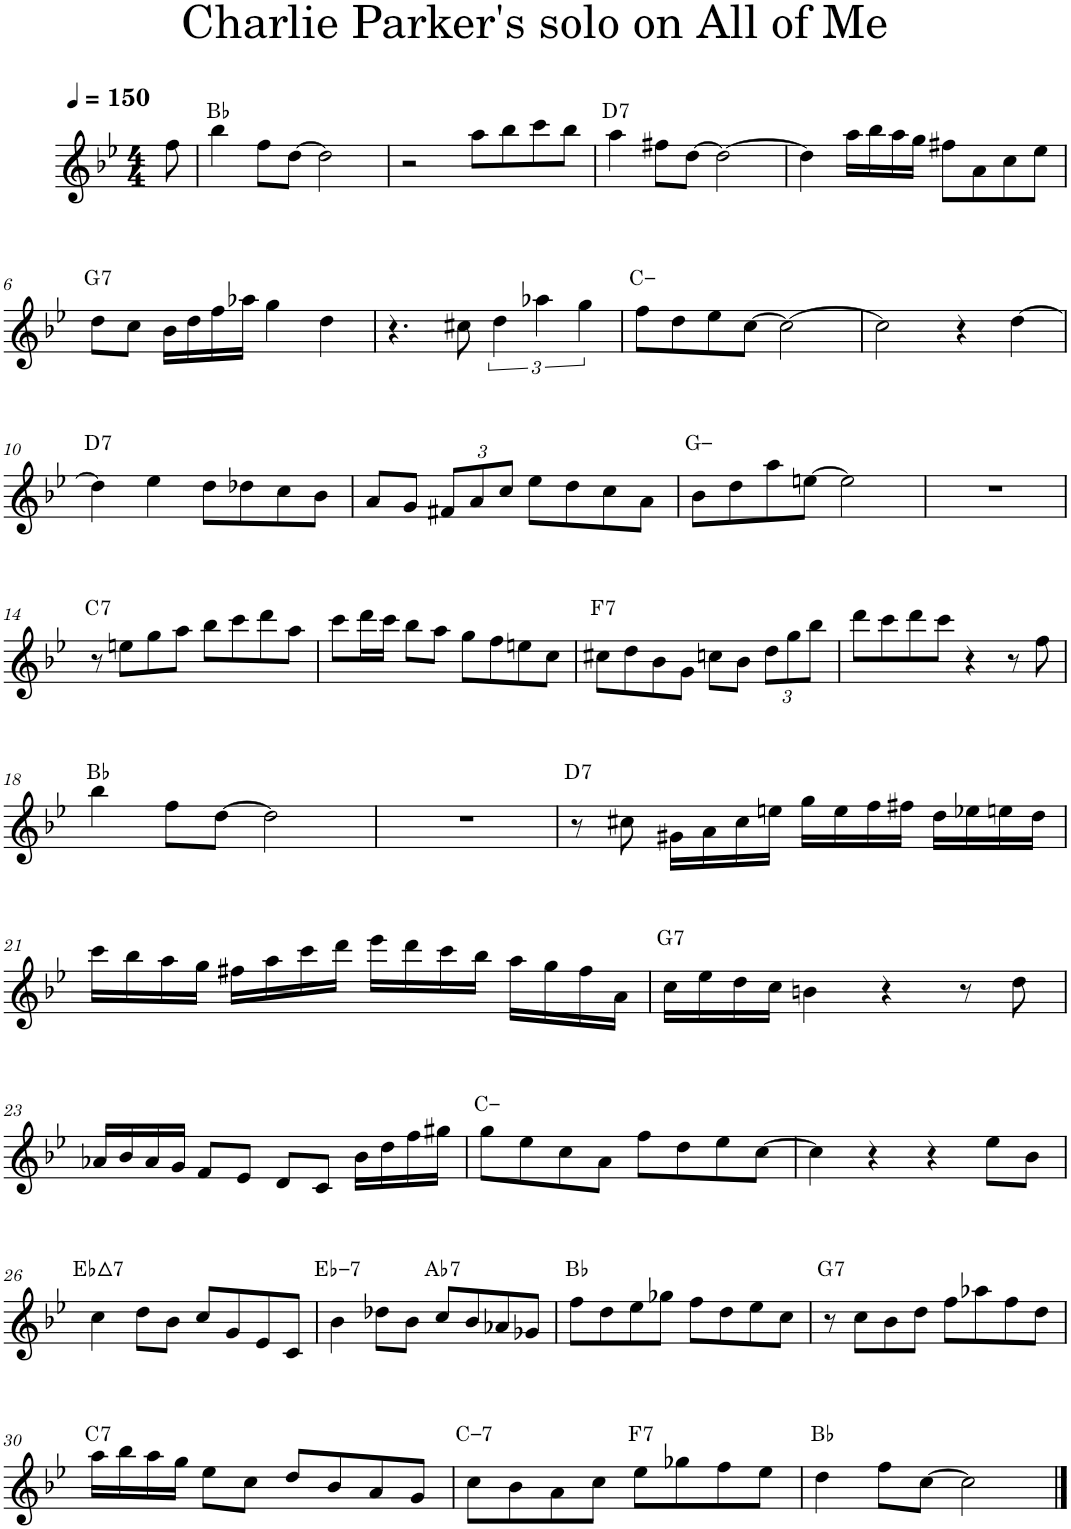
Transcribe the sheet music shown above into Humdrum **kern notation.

**kern	**harte
*part1	*part1
*staff1	*
*I"Tenor Saxophone	*
*I'T. Sax.	*
*clefG2	*
*Trd8c14	*
*k[b-e-]	*
*M4/4	*
*MM150	*
=1	=1
8ff\	.
=2	=2
4bb-\	Bb:maj
8ff\L	.
[8dd\J	.
2dd\]	.
=3	=3
2r	.
8aa\L	.
8bb-\	.
8ccc\	.
8bb-\J	.
=4	=4
!	!LO:H:kt=7
4aa\	D:7
8ff#X\L	.
[8dd\J	.
2dd\_	.
=5	=5
4dd\]	.
16aa\LL	.
16bb-\	.
16aa\	.
16gg\JJ	.
8ff#X\L	.
8a\	.
8cc\	.
8ee-\J	.
!!LO:LB:g=z
=6	=6
!	!LO:H:kt=7
8dd\L	G:7
8cc\J	.
16b-\LL	.
16dd\	.
16ff\	.
16aa-X\JJ	.
4gg\	.
4dd\	.
=7	=7
4.r	.
8cc#X\	.
6dd\	.
6aa-X\	.
6gg\	.
=8	=8
8ff\L	C:min
8dd\	.
8ee-\	.
[8cc\J	.
2cc\_	.
=9	=9
2cc\]	.
4r	.
[4dd\	.
!!LO:LB:g=z
=10	=10
!	!LO:H:kt=7
4dd\]	D:7
4ee-\	.
8dd\L	.
8dd-X\	.
8cc\	.
8b-\J	.
=11	=11
8a/L	.
8g/J	.
*Xbrackettup	*
12f#X/L	.
12a/	.
12cc/J	.
8ee-\L	.
8dd\	.
8cc\	.
8a\J	.
=12	=12
8b-\L	G:min
8dd\	.
8aa\	.
[8een\J	.
2ee\]	.
=13	=13
1r	.
!!LO:LB:g=z
=14	=14
!	!LO:H:kt=7
8r	C:7
8een\L	.
8gg\	.
8aa\J	.
8bb-\L	.
8ccc\	.
8ddd\	.
8aa\J	.
=15	=15
8ccc\L	.
16ddd\L	.
16ccc\JJ	.
8bb-\L	.
8aa\J	.
8gg\L	.
8ff\	.
8een\	.
8cc\J	.
=16	=16
!	!LO:H:kt=7
8cc#X\L	F:7
8dd\	.
8b-\	.
8g\J	.
8ccn\L	.
8b-\J	.
12dd\L	.
12gg\	.
12bb-\J	.
=17	=17
8ddd\L	.
8ccc\	.
8ddd\	.
8ccc\J	.
4r	.
8r	.
8ff\	.
!!LO:LB:g=z
=18	=18
4bb-\	Bb:maj
8ff\L	.
[8dd\J	.
2dd\]	.
=19	=19
1r	.
=20	=20
!	!LO:H:kt=7
8r	D:7
8cc#X\	.
16g#X\LL	.
16a\	.
16cc#\	.
16een\JJ	.
16gg\LL	.
16ee\	.
16ff\	.
16ff#X\JJ	.
16dd\LL	.
16ee-X\	.
16een\	.
16dd\JJ	.
!!LO:LB:g=z
=21	=21
16ccc\LL	.
16bb-\	.
16aa\	.
16gg\JJ	.
16ff#X\LL	.
16aa\	.
16ccc\	.
16ddd\JJ	.
16eee-\LL	.
16ddd\	.
16ccc\	.
16bb-\JJ	.
16aa\LL	.
16gg\	.
16ff#\	.
16a\JJ	.
=22	=22
!	!LO:H:kt=7
16cc\LL	G:7
16ee-\	.
16dd\	.
16cc\JJ	.
4bn\	.
4r	.
8r	.
8dd\	.
!!LO:LB:g=z
=23	=23
16a-X/LL	.
16b-/	.
16a-/	.
16g/JJ	.
8f/L	.
8e-/J	.
8d/L	.
8c/J	.
16b-\LL	.
16dd\	.
16ff\	.
16gg#X\JJ	.
=24	=24
8gg\L	C:min
8ee-\	.
8cc\	.
8a\J	.
8ff\L	.
8dd\	.
8ee-\	.
[8cc\J	.
=25	=25
4cc\]	.
4r	.
4r	.
8ee-\L	.
8b-\J	.
!!LO:LB:g=z
=26	=26
!	!LO:H:kt=7
4cc\	Eb:maj7
8dd\L	.
8b-\J	.
8cc/L	.
8g/	.
8e-/	.
8c/J	.
=27	=27
!	!LO:H:kt=7
4b-\	Eb:min7
8dd-X\L	.
8b-\J	.
!	!LO:H:kt=7
8cc/L	Ab:7
8b-/	.
8a-X/	.
8g-X/J	.
=28	=28
8ff\L	Bb:maj
8dd\	.
8ee-\	.
8gg-X\J	.
8ff\L	.
8dd\	.
8ee-\	.
8cc\J	.
=29	=29
!	!LO:H:kt=7
8r	G:7
8cc\L	.
8b-\	.
8dd\J	.
8ff\L	.
8aa-X\	.
8ff\	.
8dd\J	.
!!LO:LB:g=z
=30	=30
!	!LO:H:kt=7
16aa\LL	C:7
16bb-\	.
16aa\	.
16gg\JJ	.
8ee-\L	.
8cc\J	.
8dd/L	.
8b-/	.
8a/	.
8g/J	.
=31	=31
!	!LO:H:kt=7
8cc\L	C:min7
8b-\	.
8a\	.
8cc\J	.
!	!LO:H:kt=7
8ee-\L	F:7
8gg-X\	.
8ff\	.
8ee-\J	.
=32	=32
4dd\	Bb:maj
8ff\L	.
[8cc\J	.
2cc\]	.
==	==
*-	*-
